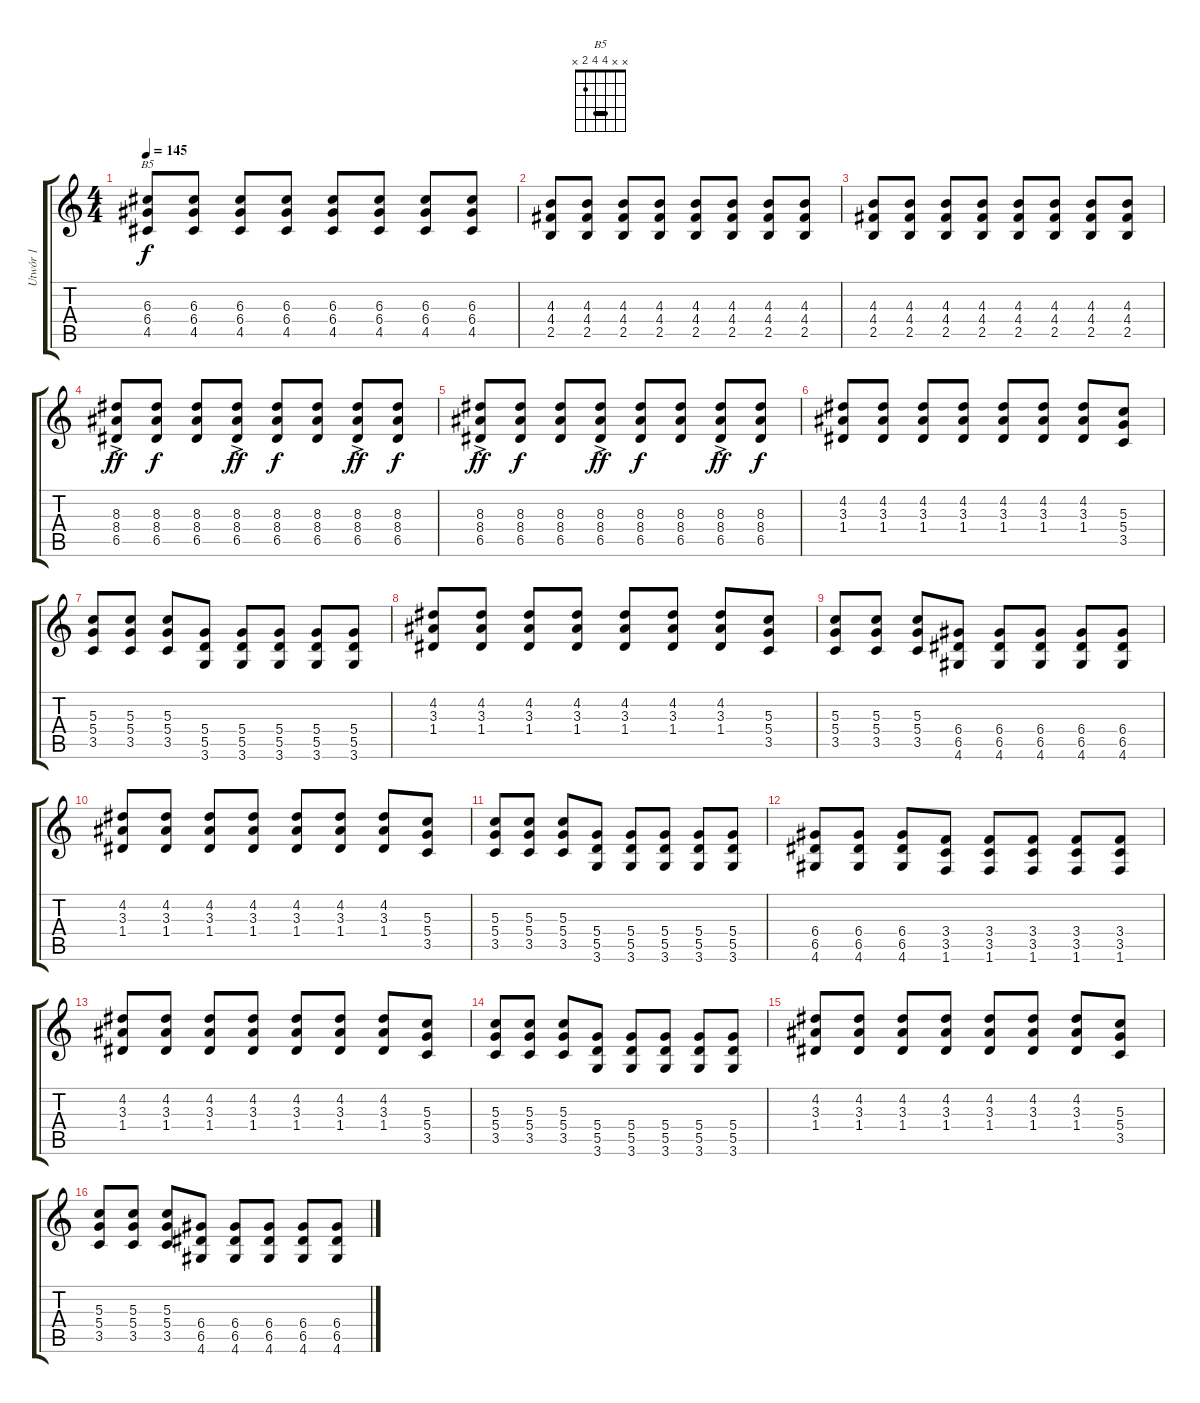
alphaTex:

\track ("Utwór 1" "Utwór 1") {instrument distortionguitar}
\staff {score tabs}
\tuning (E4 B3 G3 D3 A2 E2) {hide}
\chord ("B5" x x 4 4 2 x) {barre 4}
\ts (4 4)
\tempo 145
\clef g2
\ks c
(6.3 6.4 4.5).8{ch "B5" dy f} (6.3 6.4 4.5).8 (6.3 6.4 4.5).8 (6.3 6.4 4.5).8 (6.3 6.4 4.5).8 (6.3 6.4 4.5).8 (6.3 6.4 4.5).8 (6.3 6.4 4.5).8 |
(4.3 4.4 2.5).8 (4.3 4.4 2.5).8 (4.3 4.4 2.5).8 (4.3 4.4 2.5).8 (4.3 4.4 2.5).8 (4.3 4.4 2.5).8 (4.3 4.4 2.5).8 (4.3 4.4 2.5).8 |
(4.3 4.4 2.5).8 (4.3 4.4 2.5).8 (4.3 4.4 2.5).8 (4.3 4.4 2.5).8 (4.3 4.4 2.5).8 (4.3 4.4 2.5).8 (4.3 4.4 2.5).8 (4.3 4.4 2.5).8 |
(8.3{ac} 8.4{ac} 6.5{ac}).8{dy ff} (8.3 8.4 6.5).8{dy f} (8.3 8.4 6.5).8 (8.3{ac} 8.4{ac} 6.5{ac}).8{dy ff} (8.3 8.4 6.5).8{dy f} (8.3 8.4 6.5).8 (8.3{ac} 8.4{ac} 6.5{ac}).8{dy ff} (8.3 8.4 6.5).8{dy f} |
(8.3{ac} 8.4{ac} 6.5{ac}).8{dy ff} (8.3 8.4 6.5).8{dy f} (8.3 8.4 6.5).8 (8.3{ac} 8.4{ac} 6.5{ac}).8{dy ff} (8.3 8.4 6.5).8{dy f} (8.3 8.4 6.5).8 (8.3{ac} 8.4{ac} 6.5{ac}).8{dy ff} (8.3 8.4 6.5).8{dy f} |
(4.2 3.3 1.4).8{volume 9} (4.2 3.3 1.4).8 (4.2 3.3 1.4).8 (4.2 3.3 1.4).8 (4.2 3.3 1.4).8 (4.2 3.3 1.4).8 (4.2 3.3 1.4).8 (5.3 5.4 3.5).8 |
(5.3 5.4 3.5).8 (5.3 5.4 3.5).8 (5.3 5.4 3.5).8 (5.4 5.5 3.6).8 (5.4 5.5 3.6).8 (5.4 5.5 3.6).8 (5.4 5.5 3.6).8 (5.4 5.5 3.6).8 |
(4.2 3.3 1.4).8 (4.2 3.3 1.4).8 (4.2 3.3 1.4).8 (4.2 3.3 1.4).8 (4.2 3.3 1.4).8 (4.2 3.3 1.4).8 (4.2 3.3 1.4).8 (5.3 5.4 3.5).8 |
(5.3 5.4 3.5).8 (5.3 5.4 3.5).8 (5.3 5.4 3.5).8 (6.4 6.5 4.6).8 (6.4 6.5 4.6).8 (6.4 6.5 4.6).8 (6.4 6.5 4.6).8 (6.4 6.5 4.6).8 |
(4.2 3.3 1.4).8 (4.2 3.3 1.4).8 (4.2 3.3 1.4).8 (4.2 3.3 1.4).8 (4.2 3.3 1.4).8 (4.2 3.3 1.4).8 (4.2 3.3 1.4).8 (5.3 5.4 3.5).8 |
(5.3 5.4 3.5).8 (5.3 5.4 3.5).8 (5.3 5.4 3.5).8 (5.4 5.5 3.6).8 (5.4 5.5 3.6).8 (5.4 5.5 3.6).8 (5.4 5.5 3.6).8 (5.4 5.5 3.6).8 |
(6.4 6.5 4.6).8 (6.4 6.5 4.6).8 (6.4 6.5 4.6).8 (3.4 3.5 1.6).8 (3.4 3.5 1.6).8 (3.4 3.5 1.6).8 (3.4 3.5 1.6).8 (3.4 3.5 1.6).8 |
(4.2 3.3 1.4).8{volume 11} (4.2 3.3 1.4).8 (4.2 3.3 1.4).8 (4.2 3.3 1.4).8 (4.2 3.3 1.4).8 (4.2 3.3 1.4).8 (4.2 3.3 1.4).8 (5.3 5.4 3.5).8 |
(5.3 5.4 3.5).8 (5.3 5.4 3.5).8 (5.3 5.4 3.5).8 (5.4 5.5 3.6).8 (5.4 5.5 3.6).8 (5.4 5.5 3.6).8 (5.4 5.5 3.6).8 (5.4 5.5 3.6).8 |
(4.2 3.3 1.4).8 (4.2 3.3 1.4).8 (4.2 3.3 1.4).8 (4.2 3.3 1.4).8 (4.2 3.3 1.4).8 (4.2 3.3 1.4).8 (4.2 3.3 1.4).8 (5.3 5.4 3.5).8 |
(5.3 5.4 3.5).8 (5.3 5.4 3.5).8 (5.3 5.4 3.5).8 (6.4 6.5 4.6).8 (6.4 6.5 4.6).8 (6.4 6.5 4.6).8 (6.4 6.5 4.6).8 (6.4 6.5 4.6).8
